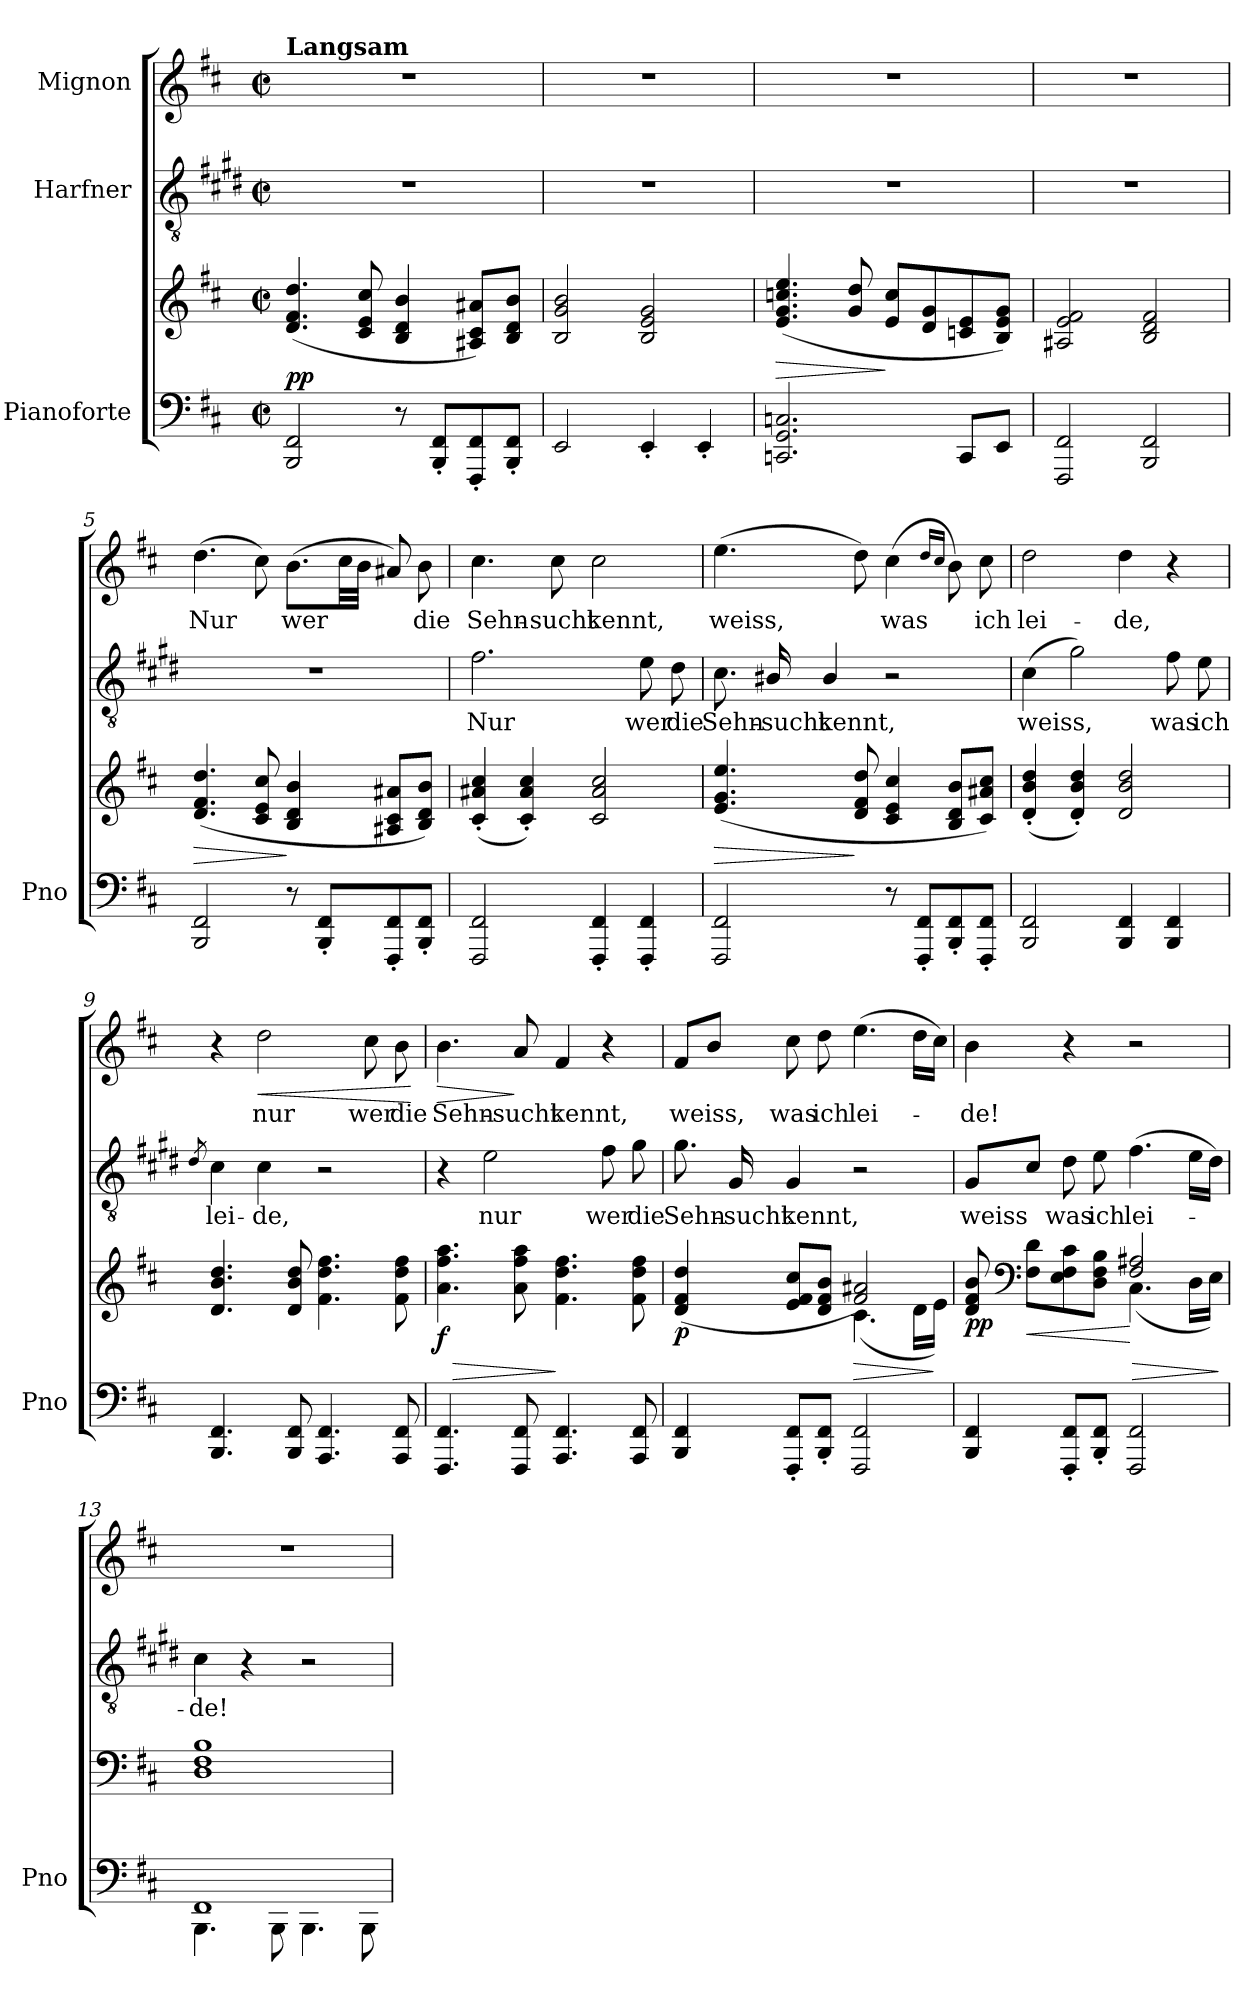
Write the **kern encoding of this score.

**kern	**kern	**dynam	**kern	**text	**kern	**text	**dynam
*part3	*part3	*part3	*part2	*part2	*part1	*part1	*part1
*staff4	*staff3	*staff3/4	*staff2	*staff2	*staff1	*staff1	*staff1
*I"Pianoforte	*	*	*I"Harfner	*	*I"Mignon	*	*
*I'Pno	*	*	*	*	*	*	*
*clefF4	*clefG2	*	*clefGv2	*	*clefG2	*	*
*	*	*	*ITrd1c2	*	*	*	*
*k[f#c#]	*k[f#c#]	*	*k[f#c#]	*	*k[f#c#]	*	*
*M2/2	*M2/2	*	*M2/2	*	*M2/2	*	*
*met(c|)	*met(c|)	*	*met(c|)	*	*met(c|)	*	*
=1	=1	=1	=1	=1	=1	=1	=1
!	!	!	!	!	!LO:TX:a:B:t=Langsam	!	!
!	!	!LO:DY:a=2	!	!	!	!	!
2BBB/ 2FF#/	(4.d/ 4.f#/ 4.dd/	pp	1r	.	1r	.	.
.	8c#/ 8e/ 8cc#/	.	.	.	.	.	.
8r	4B/ 4d/ 4b/	.	.	.	.	.	.
8BBB/'< 8FF#/'<L	.	.	.	.	.	.	.
8FFF#/' 8FF#/'	8A#X/ 8c#/ 8a#X/L)	.	.	.	.	.	.
8BBB/'< 8FF#/'<J	8B/ 8d/ 8b/J	.	.	.	.	.	.
=2	=2	=2	=2	=2	=2	=2	=2
2EE/	2B/ 2g/ 2b/	.	1r	.	1r	.	.
4EE'</	2B/ 2e/ 2g/	.	.	.	.	.	.
4EE'</	.	.	.	.	.	.	.
=3	=3	=3	=3	=3	=3	=3	=3
!	!	!LO:HP:b	!	!	!	!	!
2.CCn/ 2.GG/ 2.Cn/	(4.e/ 4.g/ 4.ccn/ 4.ee/	>	1r	.	1r	.	.
.	8g/ 8dd/	.	.	.	.	.	.
.	8e/ 8cc/L	]	.	.	.	.	.
.	8d/ 8g/	.	.	.	.	.	.
8CC/L	8cn/ 8e/	.	.	.	.	.	.
8EE/J	8B/ 8e/ 8g/J)	.	.	.	.	.	.
=4	=4	=4	=4	=4	=4	=4	=4
2FFF#/ 2FF#/	2A#X/ 2e/ 2f#/	.	1r	.	1r	.	.
2BBB/ 2FF#/	2B/ 2d/ 2f#/	.	.	.	.	.	.
=5	=5	=5	=5	=5	=5	=5	=5
!	!	!LO:HP:b	!	!	!	!LO:LY:b	!
2BBB/ 2FF#/	(4.d/ 4.f#/ 4.dd/	>	1r	.	(4.dd\	Nur	.
.	8c#/ 8e/ 8cc#/	.	.	.	8cc#\)	.	.
!	!	!	!	!	!	!LO:LY:b	!
8r	4B/ 4d/ 4b/	]	.	.	(8.b\L	wer	.
8BBB/'< 8FF#/'<L	.	.	.	.	.	.	.
.	.	.	.	.	32cc#\LL	.	.
.	.	.	.	.	32b\JJJ	.	.
8FFF#/'< 8FF#/'<	8A#X/ 8c#/ 8a#X/L	.	.	.	8a#X/)	.	.
!	!	!	!	!	!	!LO:LY:b	!
8BBB/'< 8FF#/'<J	8B/ 8d/ 8b/J)	.	.	.	8b\	die	.
!!LO:LB:g=z
=6	=6	=6	=6	=6	=6	=6	=6
!	!	!	!	!LO:LY:b	!	!LO:LY:b	!
2FFF#/ 2FF#/	(4c#/' 4a#X/' 4cc#/'	.	2.e\	Nur	4.cc#\	Sehn-	.
.	4c#/' 4a#/' 4cc#/')	.	.	.	.	.	.
!	!	!	!	!	!	!LO:LY:b	!
.	.	.	.	.	8cc#\	-sucht	.
!	!	!	!	!	!	!LO:LY:b	!
4FFF#/'< 4FF#/'<	2c#/ 2a#/ 2cc#/	.	.	.	2cc#\	kennt,	.
!	!	!	!	!LO:LY:b	!	!	!
4FFF#/'< 4FF#/'<	.	.	8d\	wer	.	.	.
!	!	!	!	!LO:LY:b	!	!	!
.	.	.	8c#\	die	.	.	.
=7	=7	=7	=7	=7	=7	=7	=7
!	!	!LO:HP:b	!	!LO:LY:b	!	!LO:LY:b	!
2FFF#/ 2FF#/	(4.e/ 4.g/ 4.ee/	>	8.B\	Sehn-	(4.ee\	weiss,	.
!	!	!	!	!LO:LY:b	!	!	!
.	.	.	16A#X/	-sucht	.	.	.
!	!	!	!	!LO:LY:b	!	!	!
.	.	.	4A#/	kennt,	.	.	.
.	8d/ 8f#/ 8dd/	]	.	.	8dd\)	.	.
!	!	!	!	!	!	!LO:LY:b	!
8r	4c#/ 4e/ 4cc#/	.	2r	.	(4cc#\	was	.
8FFF#/'< 8FF#/'<L	.	.	.	.	.	.	.
.	.	.	.	.	16qdd/LL	.	.
.	.	.	.	.	16qcc#/JJ	.	.
8BBB/'< 8FF#/'<	8B/ 8d/ 8b/L	.	.	.	8b\)	.	.
!	!	!	!	!	!	!LO:LY:b	!
8FFF#/'< 8FF#/'<J	8c#/ 8a#X/ 8cc#/J)	.	.	.	8cc#\	ich	.
=8	=8	=8	=8	=8	=8	=8	=8
!	!	!	!	!LO:LY:b	!	!LO:LY:b	!
2BBB/ 2FF#/	(4d/' 4b/' 4dd/'	.	(4B\	weiss,	2dd\	lei-	.
.	4d/' 4b/' 4dd/')	.	2f#\)	.	.	.	.
!	!	!	!	!	!	!LO:LY:b	!
4BBB/ 4FF#/	2d/ 2b/ 2dd/	.	.	.	4dd\	-de,	.
!	!	!	!	!LO:LY:b	!	!	!
4BBB/ 4FF#/	.	.	8e\	was	4r	.	.
!	!	!	!	!LO:LY:b	!	!	!
.	.	.	8d\	ich	.	.	.
=9	=9	=9	=9	=9	=9	=9	=9
.	.	.	8qc#/	.	.	.	.
!	!	!	!	!LO:LY:b	!	!	!
4.BBB/ 4.FF#/	4.d/ 4.b/ 4.dd/	.	4B\	lei-	4r	.	.
!	!	!	!	!LO:LY:b	!	!LO:LY:b	!LO:HP:b
.	.	.	4B\	-de,	2dd\	nur	<
8BBB/ 8FF#/	8d/ 8b/ 8dd/	.	.	.	.	.	.
4.AAA/ 4.FF#/	4.f#\ 4.dd\ 4.ff#\	.	2r	.	.	.	.
!	!	!	!	!	!	!LO:LY:b	!
.	.	.	.	.	8cc#\	wer	.
!	!	!	!	!	!	!LO:LY:b	!
8AAA/ 8FF#/	8f#\ 8dd\ 8ff#\	.	.	.	8b\	die	.
.	.	.	.	.	.	.	[
!!LO:LB:g=z
=10	=10	=10	=10	=10	=10	=10	=10
!	!	!LO:HP:b	!	!	!	!LO:LY:b	!LO:HP:b
!	!	!LO:DY:n=1:b	!	!	!	!	!
4.FFF#/ 4.FF#/	4.a\ 4.ff#\ 4.aa\	> f	4r	.	4.b\	Sehn-	>
!	!	!	!	!LO:LY:b	!	!	!
.	.	.	2d\	nur	.	.	.
!	!	!	!	!	!	!LO:LY:b	!
8FFF#/ 8FF#/	8a\ 8ff#\ 8aa\	.	.	.	8a/	-sucht	]
!	!	!	!	!	!	!LO:LY:b	!
4.AAA/ 4.FF#/	4.f#\ 4.dd\ 4.ff#\	]	.	.	4f#/	kennt,	.
!	!	!	!	!LO:LY:b	!	!	!
.	.	.	8e\	wer	4r	.	.
!	!	!	!	!LO:LY:b	!	!	!
8AAA/ 8FF#/	8f#\ 8dd\ 8ff#\	.	8f#\	die	.	.	.
=11	=11	=11	=11	=11	=11	=11	=11
*	*^	*	*	*	*	*	*
!	!	!	!LO:DY:b	!	!LO:LY:b	!	!LO:LY:b	!
4BBB/ 4FF#/	(4d/ 4f#/ 4dd/	2ryy	p	8.f#\	Sehn-	8f#/L	weiss,	.
.	.	.	.	.	.	8b/J	.	.
!	!	!	!	!	!LO:LY:b	!	!	!
.	.	.	.	16F#/	-sucht	.	.	.
!	!	!	!	!	!LO:LY:b	!	!LO:LY:b	!
8FFF#/'< 8FF#/'<L	8e/ 8f#/ 8cc#/L	.	.	4F#/	kennt,	8cc#\	was	.
!	!	!	!	!	!	!	!LO:LY:b	!
8BBB/'< 8FF#/'<J	8d/ 8f#/ 8b/J	.	.	.	.	8dd\	ich	.
!	!	!	!LO:HP:b	!	!	!	!LO:LY:b	!
2FFF#/ 2FF#/	2f#/ 2a#X/)	(4.c#\	>	2r	.	(4.ee\	lei-	.
.	.	16d\LL	.	.	.	16dd\LL	.	.
.	.	16e\JJ)	]	.	.	16cc#\JJ)	.	.
=12	=12	=12	=12	=12	=12	=12	=12	=12
!	!	!	!LO:DY:b	!	!LO:LY:b	!	!LO:LY:b	!
4BBB/ 4FF#/	8d/ 8f#/ 8b/	4ryy	pp	8F#/L	weiss	4b\	-de!	.
*	*clefF4	*	*	*	*	*	*	*
!	!	!	!LO:HP:b	!	!	!	!	!
.	8F#\ 8d\L	.	<	8B/J	.	.	.	.
!	!	!	!	!	!LO:LY:b	!	!	!
8FFF#/'< 8FF#/'<L	8E\ 8F#\ 8c#\	4ryy	.	8c#\	was	4r	.	.
!	!	!	!	!	!LO:LY:b	!	!	!
8BBB/'< 8FF#/'<J	8D\ 8F#\ 8B\J	.	.	8d\	ich	.	.	.
!	!	!	!LO:HP:n=1:b	!	!LO:LY:b	!	!	!
2FFF#/ 2FF#/	2F#/ 2A#X/	(4.C#\	[ >	(4.e\	lei-	2r	.	.
.	.	16D\LL	.	16d\LL	.	.	.	.
.	.	16E\JJ)	.	16c#\JJ)	.	.	.	.
*	*v	*v	*	*	*	*	*	*
.	.	]	.	.	.	.	.
=13	=13	=13	=13	=13	=13	=13	=13
*^	*	*	*	*	*	*	*
!	!	!	!	!	!LO:LY:b	!	!	!
1FF#	4.BBB\	1D 1F# 1B	.	4B\	-de!	1r	.	.
.	.	.	.	4r	.	.	.	.
.	8BBB\	.	.	.	.	.	.	.
.	4.BBB\	.	.	2r	.	.	.	.
.	8BBB\	.	.	.	.	.	.	.
*v	*v	*	*	*	*	*	*	*
=	=	=	=	=	=	=	=
*-	*-	*-	*-	*-	*-	*-	*-
